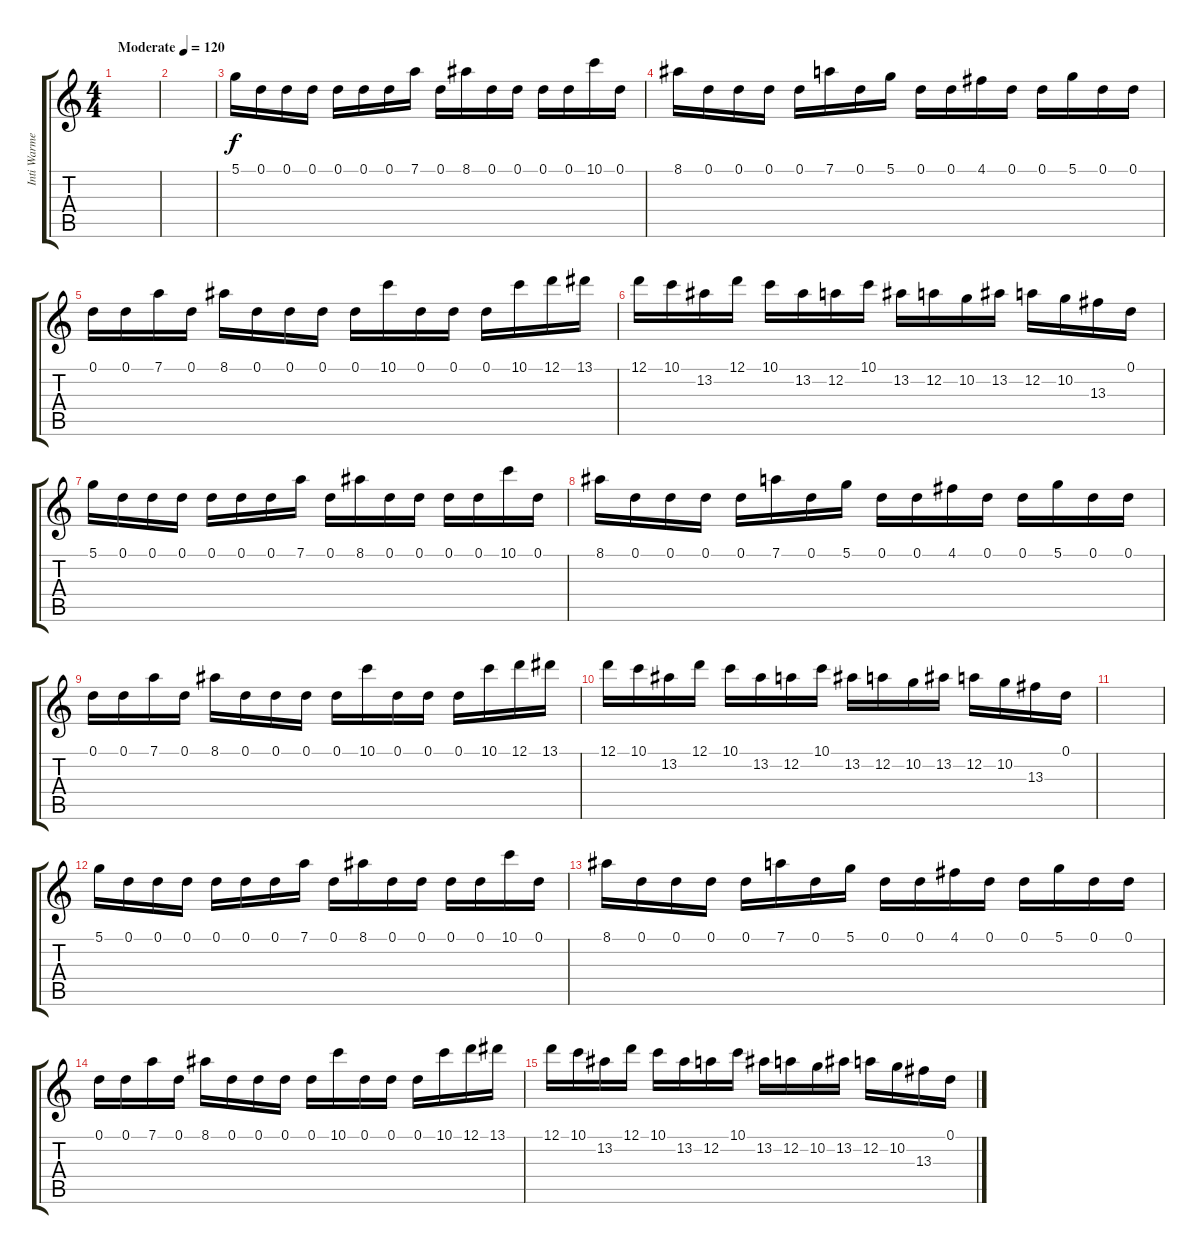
\track ("Inti Warmen" "Inti Warme") {instrument distortionguitar}
\staff {score tabs}
\tuning (D4 A3 F3 C3 G2 D2) {hide}
\ts (4 4)
\tempo (120 "Moderate")
\clef g2
\ks c
|
|
5.1.16 0.1.16 0.1.16 0.1.16 0.1.16 0.1.16 0.1.16 7.1.16 0.1.16 8.1.16 0.1.16 0.1.16 0.1.16 0.1.16 10.1.16 0.1.16 |
8.1.16 0.1.16 0.1.16 0.1.16 0.1.16 7.1.16 0.1.16 5.1.16 0.1.16 0.1.16 4.1.16 0.1.16 0.1.16 5.1.16 0.1.16 0.1.16 |
0.1.16 0.1.16 7.1.16 0.1.16 8.1.16 0.1.16 0.1.16 0.1.16 0.1.16 10.1.16 0.1.16 0.1.16 0.1.16 10.1.16 12.1.16 13.1.16 |
12.1.16 10.1.16 13.2.16 12.1.16 10.1.16 13.2.16 12.2.16 10.1.16 13.2.16 12.2.16 10.2.16 13.2.16 12.2.16 10.2.16 13.3.16 0.1.16 |
5.1.16 0.1.16 0.1.16 0.1.16 0.1.16 0.1.16 0.1.16 7.1.16 0.1.16 8.1.16 0.1.16 0.1.16 0.1.16 0.1.16 10.1.16 0.1.16 |
8.1.16 0.1.16 0.1.16 0.1.16 0.1.16 7.1.16 0.1.16 5.1.16 0.1.16 0.1.16 4.1.16 0.1.16 0.1.16 5.1.16 0.1.16 0.1.16 |
0.1.16 0.1.16 7.1.16 0.1.16 8.1.16 0.1.16 0.1.16 0.1.16 0.1.16 10.1.16 0.1.16 0.1.16 0.1.16 10.1.16 12.1.16 13.1.16 |
12.1.16 10.1.16 13.2.16 12.1.16 10.1.16 13.2.16 12.2.16 10.1.16 13.2.16 12.2.16 10.2.16 13.2.16 12.2.16 10.2.16 13.3.16 0.1.16 |
|
5.1.16 0.1.16 0.1.16 0.1.16 0.1.16 0.1.16 0.1.16 7.1.16 0.1.16 8.1.16 0.1.16 0.1.16 0.1.16 0.1.16 10.1.16 0.1.16 |
8.1.16 0.1.16 0.1.16 0.1.16 0.1.16 7.1.16 0.1.16 5.1.16 0.1.16 0.1.16 4.1.16 0.1.16 0.1.16 5.1.16 0.1.16 0.1.16 |
0.1.16 0.1.16 7.1.16 0.1.16 8.1.16 0.1.16 0.1.16 0.1.16 0.1.16 10.1.16 0.1.16 0.1.16 0.1.16 10.1.16 12.1.16 13.1.16 |
12.1.16 10.1.16 13.2.16 12.1.16 10.1.16 13.2.16 12.2.16 10.1.16 13.2.16 12.2.16 10.2.16 13.2.16 12.2.16 10.2.16 13.3.16 0.1.16
